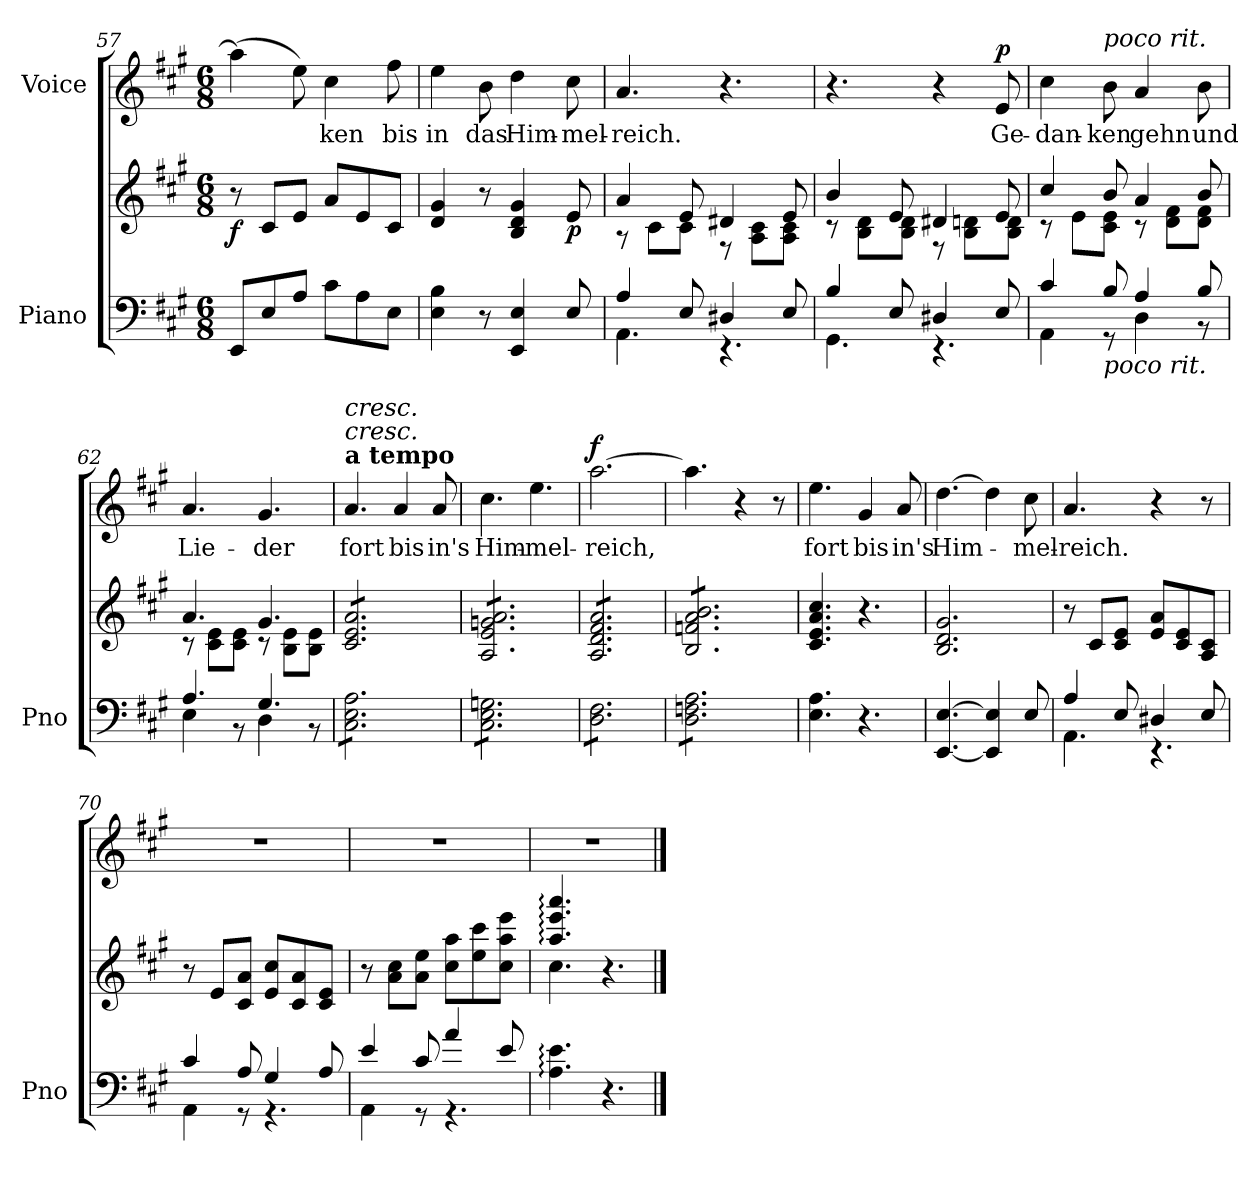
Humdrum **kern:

**kern	**kern	**dynam	**kern	**text	**dynam
*part2	*part2	*part2	*part1	*part1	*part1
*staff3	*staff2	*staff2/3	*staff1	*staff1	*staff1
*I"Piano	*	*	*I"Voice	*	*
*I'Pno	*	*	*	*	*
*clefF4	*clefG2	*	*clefG2	*	*
*k[f#c#g#]	*k[f#c#g#]	*	*k[f#c#g#]	*	*
*M6/8	*M6/8	*	*M6/8	*	*
=57	=57	=57	=57	=57	=57
!	!	!LO:DY:b	!	!	!
8EE/L	8r	f	(4aa\]	.	.
8E/	8c#/L	.	.	.	.
8A/J	8e/J	.	8ee\)	.	.
!	!	!	!	!LO:LY:b	!
8c#\L	8a/L	.	4cc#\	-ken	.
8A\	8e/	.	.	.	.
!	!	!	!	!LO:LY:b	!
8E\J	8c#/J	.	8ff#\	bis	.
=58	=58	=58	=58	=58	=58
!	!	!	!	!LO:LY:b	!
4E\ 4B\	4d/ 4g#/	.	4ee\	in	.
!	!	!	!	!LO:LY:b	!
8r	8r	.	8b\	das	.
!	!	!	!	!LO:LY:b	!
4EE/ 4E/	4B/ 4d/ 4g#/	.	4dd\	Him-	.
!	!	!LO:DY:b	!	!LO:LY:b	!
8E/	8e/	p	8cc#\	-mel-	.
=59	=59	=59	=59	=59	=59
*^	*^	*	*	*	*
!	!	!	!	!	!	!LO:LY:b	!
4A/	4.AA\	4a/	8r	.	4.a/	-reich.	.
.	.	.	8c#\L	.	.	.	.
8E/	.	8e/	8c#\J	.	.	.	.
4D#X/	4.r	4d#X/	8r	.	4.r	.	.
.	.	.	8A\ 8c#\L	.	.	.	.
8E/	.	8e/	8A\ 8c#\J	.	.	.	.
=60	=60	=60	=60	=60	=60	=60	=60
4B/	4.GG#\	4b/	8r	.	4.r	.	.
.	.	.	8B\ 8d\L	.	.	.	.
8E/	.	8e/	8B\ 8d\J	.	.	.	.
4D#X/	4.r	4d#X/	8r	.	4r	.	.
.	.	.	8B\ 8dn\L	.	.	.	.
!	!	!	!	!	!	!LO:LY:b	!LO:DY:a
8E/	.	8e/	8B\ 8d\J	.	8e/	Ge-	p
=61	=61	=61	=61	=61	=61	=61	=61
!	!	!	!	!	!	!LO:LY:b	!
4c#/	4AA\	4cc#/	8r	.	4cc#\	-dan-	.
.	.	.	8e\L	.	.	.	.
!	!	!	!	!	!LO:TX:a:i:t=poco rit.	!	!
!LO:TX:b:i:t=poco rit.	!	!	!	!	!	!	!
!	!	!	!	!	!	!LO:LY:b	!
8B/	8r	8b/	8c#\ 8e\J	.	8b\	-ken	.
!	!	!	!	!	!	!LO:LY:b	!
4A/	4D\	4a/	8r	.	4a/	gehn	.
.	.	.	8d\ 8f#\L	.	.	.	.
!	!	!	!	!	!	!LO:LY:b	!
8B/	8r	8b/	8d\ 8f#\J	.	8b\	und	.
!!LO:LB:g=z
=62	=62	=62	=62	=62	=62	=62	=62
!	!	!	!	!	!	!LO:LY:b	!
4.A/	4E\	4.a/	8r	.	4.a/	Lie-	.
.	.	.	8c#\ 8e\L	.	.	.	.
.	8r	.	8c#\ 8e\J	.	.	.	.
!	!	!	!	!	!	!LO:LY:b	!
4.G#/	4D\	4.g#/	8r	.	4.g#/	-der	.
.	.	.	8B\ 8e\L	.	.	.	.
.	8r	.	8B\ 8e\J	.	.	.	.
=63	=63	=63	=63	=63	=63	=63	=63
!	!	!	!	!	!LO:TX:a:B:t=a tempo	!	!
!	!	!	!	!	!LO:TX:a:i:t=cresc.	!	!
!	!	!	!	!	!LO:TX:a:i:t=cresc.	!	!
!	!	!LO:TX:b:i:t=cresc.	!	!	!	!	!
!	!	!	!	!	!	!LO:LY:b	!
*v	*v	*	*	*	*	*	*
*	*v	*v	*	*	*	*
*tremolo	*	*	*	*	*
*	*tremolo	*	*	*	*
8C#\ 8E\ 8A\L	8c#/ 8e/ 8a/L	.	4.a/	fort	.
8C#\ 8E\ 8A\	8c#/ 8e/ 8a/	.	.	.	.
8C#\ 8E\ 8A\	8c#/ 8e/ 8a/	.	.	.	.
!	!	!	!	!LO:LY:b	!
8C#\ 8E\ 8A\	8c#/ 8e/ 8a/	.	4a/	bis	.
8C#\ 8E\ 8A\	8c#/ 8e/ 8a/	.	.	.	.
!	!	!	!	!LO:LY:b	!
8C#\ 8E\ 8A\J	8c#/ 8e/ 8a/J	.	8a/	in's	.
!!LO:LB:g=z
=64	=64	=64	=64	=64	=64
!	!	!	!	!LO:LY:b	!
8C#\ 8E\ 8Gn\L	8A/ 8e/ 8gn/ 8a/L	.	4.cc#\	Him-	.
8C#\ 8E\ 8Gn\	8A/ 8e/ 8gn/ 8a/	.	.	.	.
8C#\ 8E\ 8Gn\	8A/ 8e/ 8gn/ 8a/	.	.	.	.
!	!	!	!	!LO:LY:b	!
8C#\ 8E\ 8Gn\	8A/ 8e/ 8gn/ 8a/	.	4.ee\	-mel-	.
8C#\ 8E\ 8Gn\	8A/ 8e/ 8gn/ 8a/	.	.	.	.
8C#\ 8E\ 8Gn\J	8A/ 8e/ 8gn/ 8a/J	.	.	.	.
=65	=65	=65	=65	=65	=65
!	!	!	!	!LO:LY:b	!LO:DY:a
8D\ 8F#\L	8A/ 8d/ 8f#/ 8a/L	.	[2.aa\	-reich,	f
8D\ 8F#\	8A/ 8d/ 8f#/ 8a/	.	.	.	.
8D\ 8F#\	8A/ 8d/ 8f#/ 8a/	.	.	.	.
8D\ 8F#\	8A/ 8d/ 8f#/ 8a/	.	.	.	.
8D\ 8F#\	8A/ 8d/ 8f#/ 8a/	.	.	.	.
8D\ 8F#\J	8A/ 8d/ 8f#/ 8a/J	.	.	.	.
=66	=66	=66	=66	=66	=66
8D\ 8Fn\ 8A\L	8B/ 8fn/ 8a/ 8b/L	.	4.aa\]	.	.
8D\ 8Fn\ 8A\	8B/ 8fn/ 8a/ 8b/	.	.	.	.
8D\ 8Fn\ 8A\	8B/ 8fn/ 8a/ 8b/	.	.	.	.
8D\ 8Fn\ 8A\	8B/ 8fn/ 8a/ 8b/	.	4r	.	.
8D\ 8Fn\ 8A\	8B/ 8fn/ 8a/ 8b/	.	.	.	.
8D\ 8Fn\ 8A\J	8B/ 8fn/ 8a/ 8b/J	.	8r	.	.
*	*Xtremolo	*	*	*	*
*Xtremolo	*	*	*	*	*
=67	=67	=67	=67	=67	=67
!	!	!	!	!LO:LY:b	!
4.E\ 4.A\	4.c#/ 4.e/ 4.a/ 4.cc#/	.	4.ee\	fort	.
!	!	!	!	!LO:LY:b	!
4.r	4.r	.	4g#/	bis	.
!	!	!	!	!LO:LY:b	!
.	.	.	8a/	in's	.
=68	=68	=68	=68	=68	=68
!	!	!	!	!LO:LY:b	!
[4.EE/ [4.E/	2.B/ 2.d/ 2.g#/	.	[4.dd\	Him-	.
4EE/] 4E/]	.	.	4dd\]	.	.
!	!	!	!	!LO:LY:b	!
8E/	.	.	8cc#\	-mel-	.
=69	=69	=69	=69	=69	=69
*^	*	*	*	*	*
!	!	!	!	!	!LO:LY:b	!
4A/	4.AA\	8r	.	4.a/	-reich.	.
.	.	8c#/L	.	.	.	.
8E/	.	8c#/ 8e/J	.	.	.	.
4D#X/	4.r	8e/ 8a/L	.	4r	.	.
.	.	8c#/ 8e/	.	.	.	.
8E/	.	8A/ 8c#/J	.	8r	.	.
=70	=70	=70	=70	=70	=70	=70
4c#/	4AA\	8r	.	2.r	.	.
.	.	8e/L	.	.	.	.
8A/	8r	8c#/ 8a/J	.	.	.	.
4G#/	4.r	8e/ 8cc#/L	.	.	.	.
.	.	8c#/ 8a/	.	.	.	.
8A/	.	8c#/ 8e/J	.	.	.	.
=71	=71	=71	=71	=71	=71	=71
4e/	4AA\	8r	.	2.r	.	.
.	.	8a\ 8cc#\L	.	.	.	.
8c#/	8r	8a\ 8ee\J	.	.	.	.
4a/	4.r	8cc#\ 8aa\L	.	.	.	.
.	.	8ee\ 8ccc#\	.	.	.	.
8e/	.	8cc#\ 8aa\ 8eee\J	.	.	.	.
*v	*v	*	*	*	*	*
=72	=72	=72	=72	=72	=72
*	*^	*	*	*	*
4.A\: 4.e\:	4.aa/: 4.eee/: 4.aaa/:	4.cc#\	.	2.r	.	.
4.r	4.r	4.ryy	.	.	.	.
*	*v	*v	*	*	*	*
==	==	==	==	==	==
*-	*-	*-	*-	*-	*-
